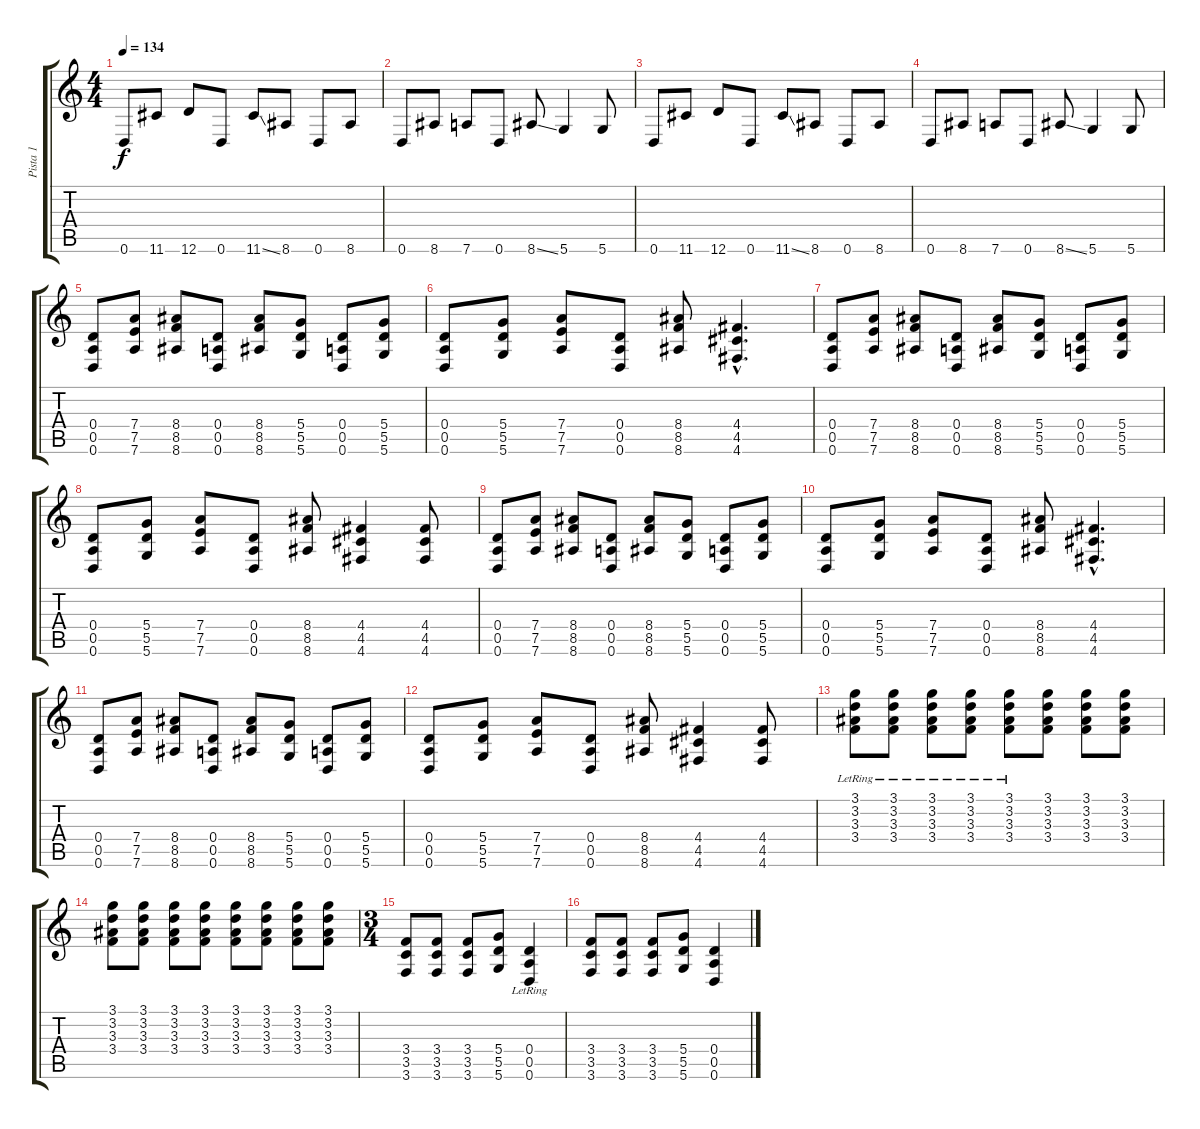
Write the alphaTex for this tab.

\track ("Pista 1" "Pista 1") {instrument distortionguitar}
\staff {score tabs}
\tuning (E4 B3 G3 D3 A2 D2) {hide}
\ts (4 4)
\tempo 134
\clef g2
\ks c
0.6.8{dy f} 11.6.8 12.6.8 0.6.8 11.6{ss}.8 8.6.8 0.6.8 8.6.8 |
0.6.8 8.6.8 7.6.8 0.6.8 8.6{ss}.8 5.6.4 5.6.8 |
0.6.8 11.6.8 12.6.8 0.6.8 11.6{ss}.8 8.6.8 0.6.8 8.6.8 |
0.6.8 8.6.8 7.6.8 0.6.8 8.6{ss}.8 5.6.4 5.6.8 |
(0.4 0.5 0.6).8 (7.4 7.5 7.6).8 (8.4 8.5 8.6).8 (0.4 0.5 0.6).8 (8.4 8.5 8.6).8 (5.4 5.5 5.6).8 (0.4 0.5 0.6).8 (5.4 5.5 5.6).8 |
(0.4 0.5 0.6).8 (5.4 5.5 5.6).8 (7.4 7.5 7.6).8 (0.4 0.5 0.6).8 (8.4 8.5 8.6).8 (4.4{hac} 4.5{hac} 4.6{hac}).4{d} |
(0.4 0.5 0.6).8 (7.4 7.5 7.6).8 (8.4 8.5 8.6).8 (0.4 0.5 0.6).8 (8.4 8.5 8.6).8 (5.4 5.5 5.6).8 (0.4 0.5 0.6).8 (5.4 5.5 5.6).8 |
(0.4 0.5 0.6).8 (5.4 5.5 5.6).8 (7.4 7.5 7.6).8 (0.4 0.5 0.6).8 (8.4 8.5 8.6).8 (4.4 4.5 4.6).4 (4.4 4.5 4.6).8 |
(0.4 0.5 0.6).8 (7.4 7.5 7.6).8 (8.4 8.5 8.6).8 (0.4 0.5 0.6).8 (8.4 8.5 8.6).8 (5.4 5.5 5.6).8 (0.4 0.5 0.6).8 (5.4 5.5 5.6).8 |
(0.4 0.5 0.6).8 (5.4 5.5 5.6).8 (7.4 7.5 7.6).8 (0.4 0.5 0.6).8 (8.4 8.5 8.6).8 (4.4{hac} 4.5{hac} 4.6{hac}).4{d} |
(0.4 0.5 0.6).8 (7.4 7.5 7.6).8 (8.4 8.5 8.6).8 (0.4 0.5 0.6).8 (8.4 8.5 8.6).8 (5.4 5.5 5.6).8 (0.4 0.5 0.6).8 (5.4 5.5 5.6).8 |
(0.4 0.5 0.6).8 (5.4 5.5 5.6).8 (7.4 7.5 7.6).8 (0.4 0.5 0.6).8 (8.4 8.5 8.6).8 (4.4 4.5 4.6).4 (4.4 4.5 4.6).8 |
(3.1{lr} 3.2{lr} 3.3{lr} 3.4{lr}).8 (3.1{lr} 3.2{lr} 3.3{lr} 3.4).8 (3.1{lr} 3.2{lr} 3.3{lr} 3.4).8 (3.1{lr} 3.2{lr} 3.3{lr} 3.4).8 (3.1{lr} 3.2{lr} 3.3{lr} 3.4).8 (3.1 3.2 3.3 3.4).8 (3.1 3.2 3.3 3.4).8 (3.1 3.2 3.3 3.4).8 |
(3.1 3.2 3.3 3.4).8 (3.1 3.2 3.3 3.4).8 (3.1 3.2 3.3 3.4).8 (3.1 3.2 3.3 3.4).8 (3.1 3.2 3.3 3.4).8 (3.1 3.2 3.3 3.4).8 (3.1 3.2 3.3 3.4).8 (3.1 3.2 3.3 3.4).8 |
\ts (3 4)
(3.4 3.5 3.6).8 (3.4 3.5 3.6).8 (3.4 3.5 3.6).8 (5.4 5.5 5.6).8 (0.4{lr} 0.5{lr} 0.6{lr}).4 |
(3.4 3.5 3.6).8 (3.4 3.5 3.6).8 (3.4 3.5 3.6).8 (5.4 5.5 5.6).8 (0.4 0.5 0.6).4
